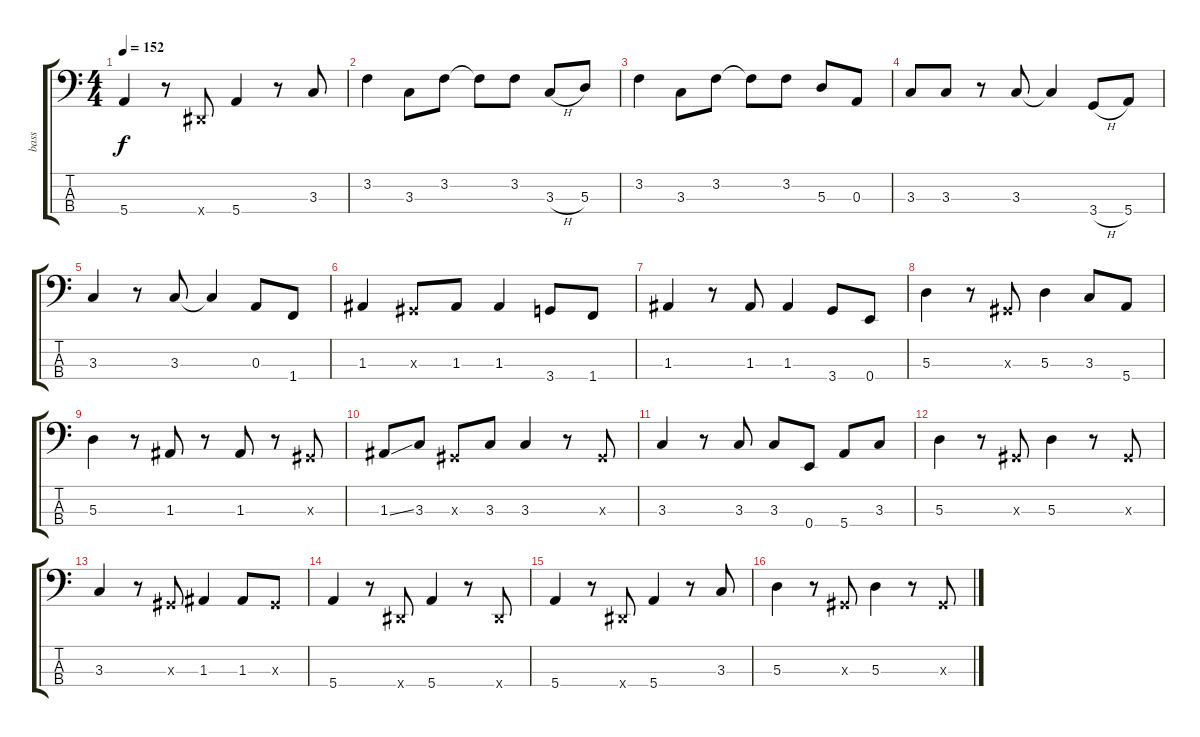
\track ("bass" "bass") {instrument electricbassfinger}
\staff {score tabs}
\tuning (G2 D2 A1 E1) {hide}
\ts (4 4)
\tempo 152
\clef f4
\ks c
5.4.4{dy f} r.8 -1.4{x}.8 5.4.4 r.8 3.3.8 |
3.2.4 3.3.8 3.2.8 3.2{t}.8 3.2.8 3.3{h}.8 5.3.8 |
3.2.4 3.3.8 3.2.8 3.2{t}.8 3.2.8 5.3.8 0.3.8 |
3.3.8 3.3.8 r.8 3.3.8 3.3{t}.4 3.4{h}.8 5.4.8 |
3.3.4 r.8 3.3.8 3.3{t}.4 0.3.8 1.4.8 |
1.3.4 -1.3{x}.8 1.3.8 1.3.4 3.4.8 1.4.8 |
1.3.4 r.8 1.3.8 1.3.4 3.4.8 0.4.8 |
5.3.4 r.8 -1.3{x}.8 5.3.4 3.3.8 5.4.8 |
5.3.4 r.8 1.3.8 r.8 1.3.8 r.8 -1.3{x}.8 |
1.3{ss}.8 3.3.8 -1.3{x}.8 3.3.8 3.3.4 r.8 -1.3{x}.8 |
3.3.4 r.8 3.3.8 3.3.8 0.4.8 5.4.8 3.3.8 |
5.3.4 r.8 -1.3{x}.8 5.3.4 r.8 -1.3{x}.8 |
3.3.4 r.8 -1.3{x}.8 1.3.4 1.3.8 -1.3{x}.8 |
5.4.4 r.8 -1.4{x}.8 5.4.4 r.8 -1.4{x}.8 |
5.4.4 r.8 -1.4{x}.8 5.4.4 r.8 3.3.8 |
5.3.4 r.8 -1.3{x}.8 5.3.4 r.8 -1.3{x}.8
